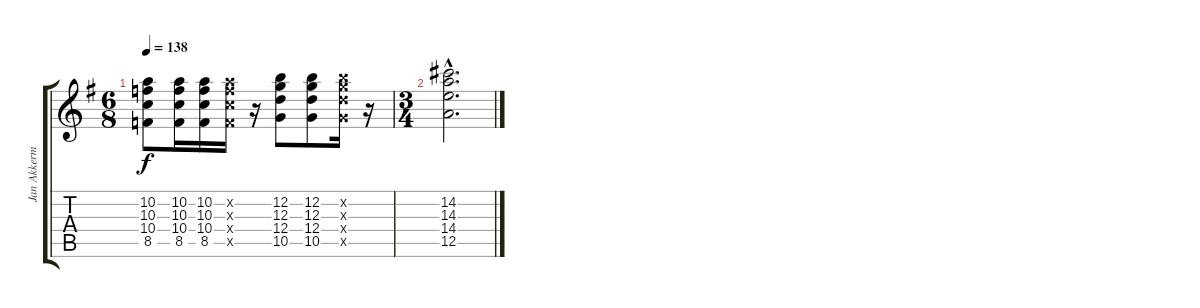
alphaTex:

\track ("Jan Akkerman Acoustic" "Jan Akkerm") {instrument acousticguitarsteel}
\staff {score tabs}
\tuning (E4 B3 G3 D3 A2 E2) {hide}
\ts (6 8)
\tempo 138
\clef g2
\ks g
(10.2 10.3 10.4 8.5).8{dy f} (10.2 10.3 10.4 8.5).16 (10.2 10.3 10.4 8.5).16 (10.2{x} 10.3{x} 10.4{x} 8.5{x}).16 r.16 (12.2 12.3 12.4 10.5).8 (12.2 12.3 12.4 10.5).8 (12.2{x} 12.3{x} 12.4{x} 10.5{x}).16 r.16 |
\ts (3 4)
(14.2{hac} 14.3{hac} 14.4{hac} 12.5{hac}).2{d}
